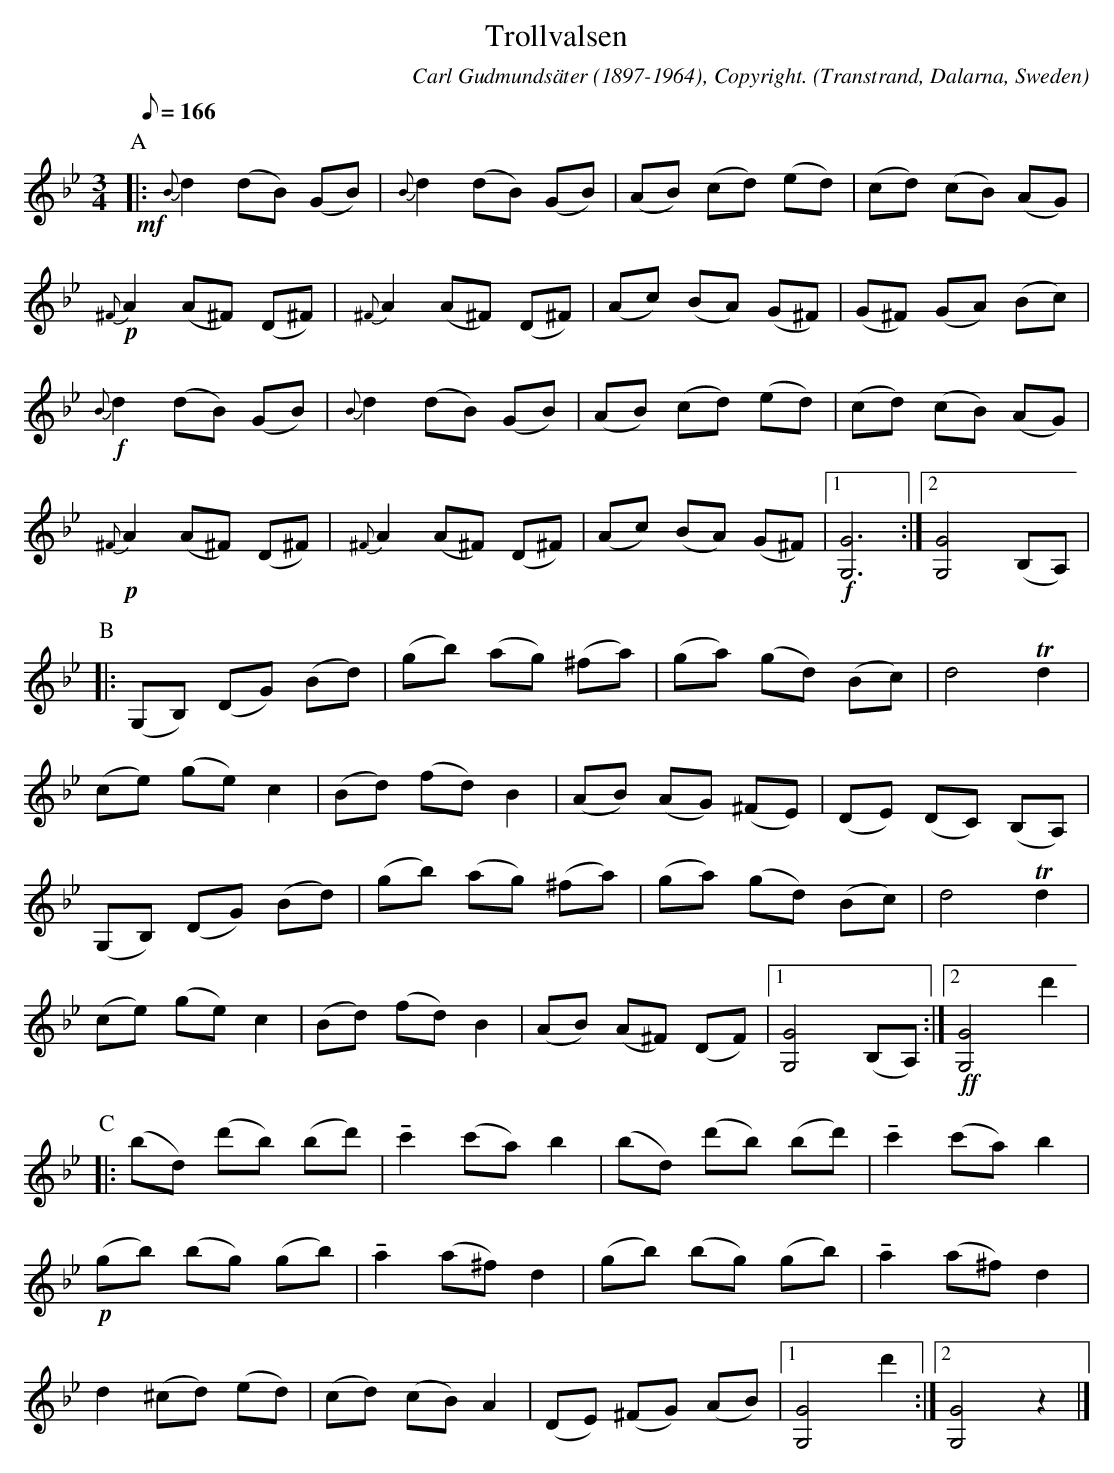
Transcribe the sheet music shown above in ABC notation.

X:1
T: Trollvalsen
O: Transtrand, Dalarna, Sweden
M: 3/4
C: Carl Gudmundsäter (1897-1964), Copyright.
Q:166 Allegro
K: Gm
P:A
+mf+ |: {B}d2 (dB) (GB) | {B}d2 (dB) (GB) | (AB) (cd) (ed) | (cd) (cB) (AG) |
+p+ {^F}A2 (A^F) (D^F) | {^F}A2 (A^F) (D^F) | (Ac) (BA) (G^F) | (G^F) (GA) (Bc) |
+f+ {B}d2 (dB) (GB) | {B}d2 (dB) (GB) |  (AB) (cd) (ed) | (cd) (cB) (AG) |
+p+ {^F}A2 (A^F) (D^F) | {^F}A2 (A^F) (D^F) | (Ac) (BA) (G^F) |1 +f+ [G6G,6] :|2 [G4G,4] (B,A,)|
P:B
|: (G,B,) (DG) (Bd) | (gb) (ag) (^fa) | (ga) (gd) (Bc) | d4 Td2 |
(ce) (ge) c2 | (Bd) (fd) B2 | (AB) (AG) (^FE) | (DE) (DC) (B,A,) |
(G,B,) (DG) (Bd) | (gb) (ag) (^fa) | (ga) (gd) (Bc) | d4 Td2 |
(ce) (ge) c2 | (Bd) (fd) B2 | (AB) (A^F) (DF) |1 [G4G,4] (B,A,) :|2 +ff+ [G4G,4] d'2|
P:C
|: (bd) (d'b) (bd') | !tenuto!c'2 (c'a) b2 | (bd) (d'b) (bd') | !tenuto! c'2 (c'a) b2 |
+p+ (gb) (bg) (gb) | !tenuto! a2 (a^f) d2 | (gb) (bg) (gb) | !tenuto! a2 (a^f) d2 |
d2 (^cd) (ed) | (cd) (cB) A2 | (DE) (^FG) (AB) |1 [G4G,4] d'2 :|2 [G4G,4] z2 |]
